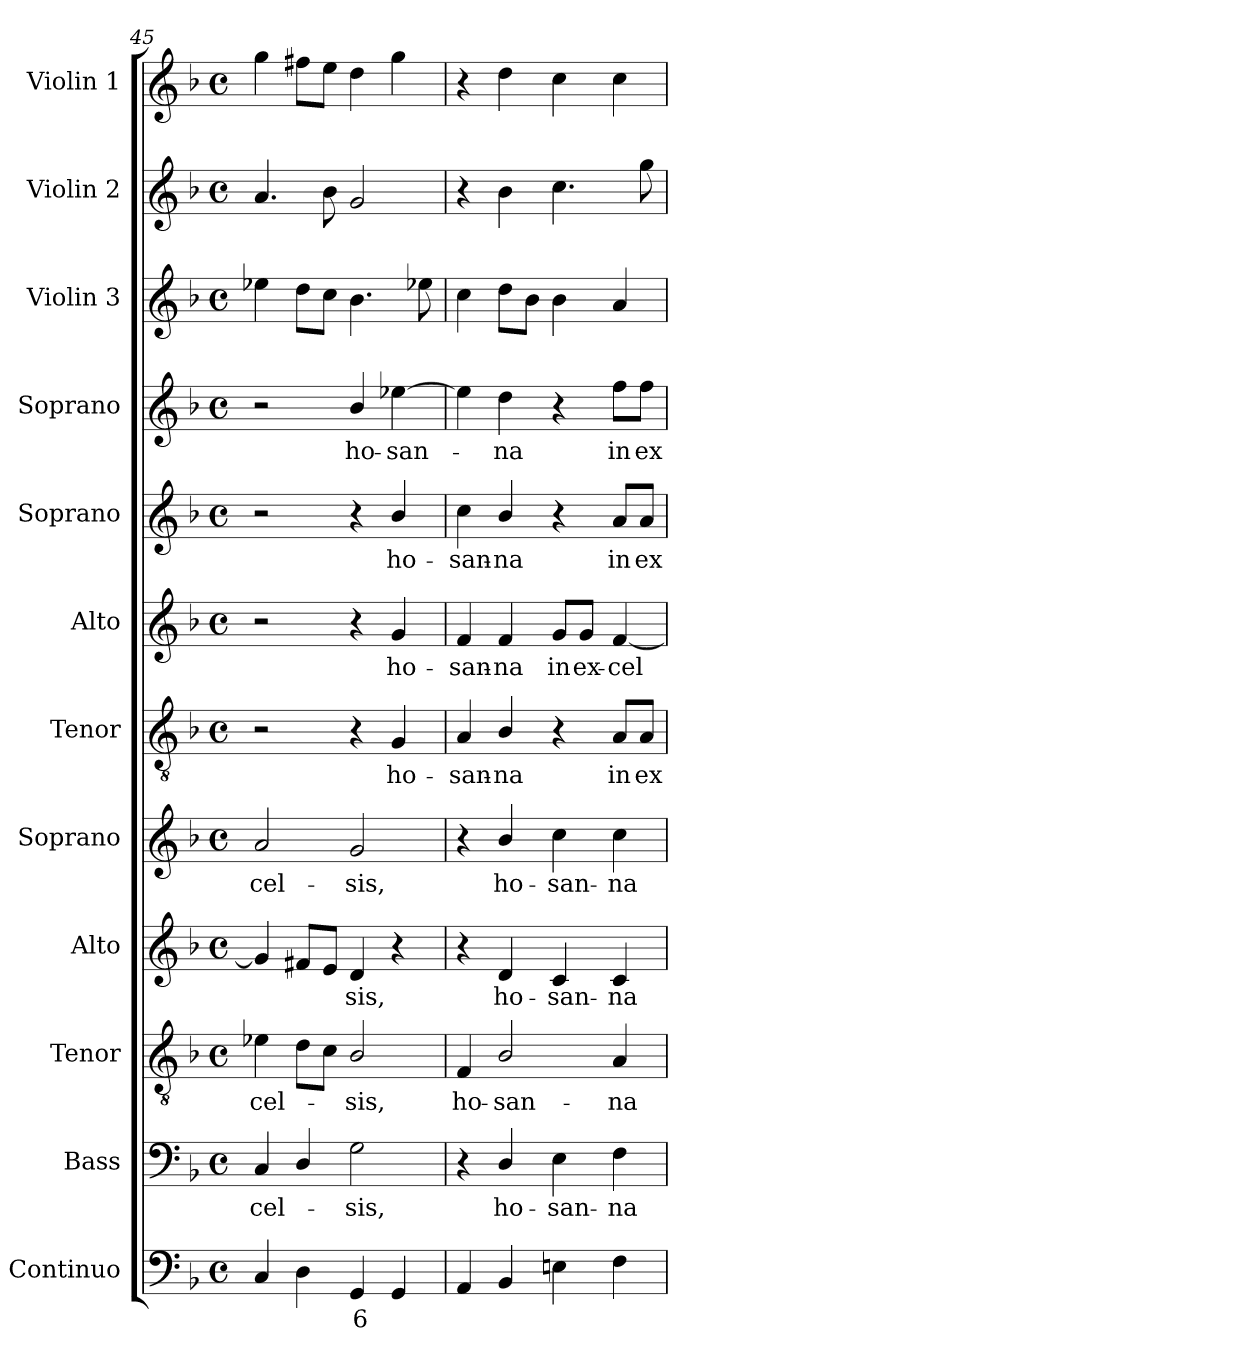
**kern	**text	**kern	**text	**kern	**text	**kern	**text	**kern	**text	**kern	**text	**kern	**text	**kern	**text	**kern	**text	**kern	**kern	**kern
*part12	*part12	*part11	*part11	*part10	*part10	*part9	*part9	*part8	*part8	*part7	*part7	*part6	*part6	*part5	*part5	*part4	*part4	*part3	*part2	*part1
*staff12	*staff12	*staff11	*staff11	*staff10	*staff10	*staff9	*staff9	*staff8	*staff8	*staff7	*staff7	*staff6	*staff6	*staff5	*staff5	*staff4	*staff4	*staff3	*staff2	*staff1
*I"Continuo	*	*I"Bass	*	*I"Tenor	*	*I"Alto	*	*I"Soprano	*	*I"Tenor	*	*I"Alto	*	*I"Soprano	*	*I"Soprano	*	*I"Violin 3	*I"Violin 2	*I"Violin 1
*I'Cont.	*	*I'B.	*	*I'T.	*	*I'A.	*	*I'S.	*	*I'T.	*	*I'A.	*	*I'S.	*	*I'S.	*	*I'Vln. 3	*I'Vln. 2	*I'Vln. 1
!!LO:PB:g=z
*clefF4	*	*clefF4	*	*clefGv2	*	*clefG2	*	*clefG2	*	*clefGv2	*	*clefG2	*	*clefG2	*	*clefG2	*	*clefG2	*clefG2	*clefG2
*	*	*	*	*ITrd7c12	*	*	*	*	*	*ITrd7c12	*	*	*	*	*	*	*	*	*	*
*k[b-]	*	*k[b-]	*	*k[b-]	*	*k[b-]	*	*k[b-]	*	*k[b-]	*	*k[b-]	*	*k[b-]	*	*k[b-]	*	*k[b-]	*k[b-]	*k[b-]
*F:	*	*F:	*	*F:	*	*F:	*	*F:	*	*F:	*	*F:	*	*F:	*	*F:	*	*F:	*F:	*F:
*M4/4	*	*M4/4	*	*M4/4	*	*M4/4	*	*M4/4	*	*M4/4	*	*M4/4	*	*M4/4	*	*M4/4	*	*M4/4	*M4/4	*M4/4
*met(c)	*	*met(c)	*	*met(c)	*	*met(c)	*	*met(c)	*	*met(c)	*	*met(c)	*	*met(c)	*	*met(c)	*	*met(c)	*met(c)	*met(c)
=45	=45	=45	=45	=45	=45	=45	=45	=45	=45	=45	=45	=45	=45	=45	=45	=45	=45	=45	=45	=45
!	!	!	!LO:LY:b:color=#000000	!	!	!	!	!	!	!	!	!	!	!	!	!	!	!	!	!
!	!	!	!	!	!LO:LY:b:color=#000000	!	!	!	!	!	!	!	!	!	!	!	!	!	!	!
!	!	!	!	!	!	!	!	!	!LO:LY:b:color=#000000	!	!	!	!	!	!	!	!	!	!	!
4Ci/	.	4Ci/	-cel-	4E-Xi\	-cel-	4gi/]	.	2ai/	-cel-	2r	.	2r	.	2r	.	2r	.	4ee-Xi\	4.ai/	4ggi\
4Di\	.	4Di/	.	8Di\L	.	8f#Xi/L	.	.	.	.	.	.	.	.	.	.	.	8ddi\L	.	8ff#Xi\L
.	.	.	.	8Ci\J	.	8ei/J	.	.	.	.	.	.	.	.	.	.	.	8cci\J	8b-i\	8eei\J
!	!LO:LY:b:color=#000000	!	!	!	!	!	!	!	!	!	!	!	!	!	!	!	!	!	!	!
!	!	!	!LO:LY:b:color=#000000	!	!	!	!	!	!	!	!	!	!	!	!	!	!	!	!	!
!	!	!	!	!	!LO:LY:b:color=#000000	!	!	!	!	!	!	!	!	!	!	!	!	!	!	!
!	!	!	!	!	!	!	!LO:LY:b:color=#000000	!	!	!	!	!	!	!	!	!	!	!	!	!
!	!	!	!	!	!	!	!	!	!LO:LY:b:color=#000000	!	!	!	!	!	!	!	!	!	!	!
!	!	!	!	!	!	!	!	!	!	!	!	!	!	!	!	!	!LO:LY:b:color=#000000	!	!	!
4GGi/	6	2Gi\	-sis,	2BB-i/	-sis,	4di/	-sis,	2gi/	-sis,	4r	.	4r	.	4r	.	4b-i/	ho-	4.b-i\	2gi/	4ddi\
!	!	!	!	!	!	!	!	!	!	!	!LO:LY:b:color=#000000	!	!	!	!	!	!	!	!	!
!	!	!	!	!	!	!	!	!	!	!	!	!	!LO:LY:b:color=#000000	!	!	!	!	!	!	!
!	!	!	!	!	!	!	!	!	!	!	!	!	!	!	!LO:LY:b:color=#000000	!	!	!	!	!
!	!	!	!	!	!	!	!	!	!	!	!	!	!	!	!	!	!LO:LY:b:color=#000000	!	!	!
4GGi/	.	.	.	.	.	4r	.	.	.	4GGi/	ho-	4gi/	ho-	4b-i/	ho-	[>4ee-Xi\	-san-	.	.	4ggi\
.	.	.	.	.	.	.	.	.	.	.	.	.	.	.	.	.	.	8ee-Xi\	.	.
=46	=46	=46	=46	=46	=46	=46	=46	=46	=46	=46	=46	=46	=46	=46	=46	=46	=46	=46	=46	=46
!	!	!	!	!	!LO:LY:b:color=#000000	!	!	!	!	!	!	!	!	!	!	!	!	!	!	!
!	!	!	!	!	!	!	!	!	!	!	!LO:LY:b:color=#000000	!	!	!	!	!	!	!	!	!
!	!	!	!	!	!	!	!	!	!	!	!	!	!LO:LY:b:color=#000000	!	!	!	!	!	!	!
!	!	!	!	!	!	!	!	!	!	!	!	!	!	!	!LO:LY:b:color=#000000	!	!	!	!	!
4AAi/	.	4r	.	4FFi/	ho-	4r	.	4r	.	4AAi/	-san-	4fi/	-san-	4cci\	-san-	4ee-i\]	.	4cci\	4r	4r
!	!	!	!LO:LY:b:color=#000000	!	!	!	!	!	!	!	!	!	!	!	!	!	!	!	!	!
!	!	!	!	!	!LO:LY:b:color=#000000	!	!	!	!	!	!	!	!	!	!	!	!	!	!	!
!	!	!	!	!	!	!	!LO:LY:b:color=#000000	!	!	!	!	!	!	!	!	!	!	!	!	!
!	!	!	!	!	!	!	!	!	!LO:LY:b:color=#000000	!	!	!	!	!	!	!	!	!	!	!
!	!	!	!	!	!	!	!	!	!	!	!LO:LY:b:color=#000000	!	!	!	!	!	!	!	!	!
!	!	!	!	!	!	!	!	!	!	!	!	!	!LO:LY:b:color=#000000	!	!	!	!	!	!	!
!	!	!	!	!	!	!	!	!	!	!	!	!	!	!	!LO:LY:b:color=#000000	!	!	!	!	!
!	!	!	!	!	!	!	!	!	!	!	!	!	!	!	!	!	!LO:LY:b:color=#000000	!	!	!
4BB-i/	.	4Di/	ho-	2BB-i/	-san-	4di/	ho-	4b-i/	ho-	4BB-i/	-na	4fi/	-na	4b-i/	-na	4ddi\	-na	8ddi\L	4b-i\	4ddi\
.	.	.	.	.	.	.	.	.	.	.	.	.	.	.	.	.	.	8b-i\J	.	.
!	!	!	!LO:LY:b:color=#000000	!	!	!	!	!	!	!	!	!	!	!	!	!	!	!	!	!
!	!	!	!	!	!	!	!LO:LY:b:color=#000000	!	!	!	!	!	!	!	!	!	!	!	!	!
!	!	!	!	!	!	!	!	!	!LO:LY:b:color=#000000	!	!	!	!	!	!	!	!	!	!	!
!	!	!	!	!	!	!	!	!	!	!	!	!	!LO:LY:b:color=#000000	!	!	!	!	!	!	!
4Eni\	.	4Ei\	-san-	.	.	4ci/	-san-	4cci\	-san-	4r	.	8gi/L	in	4r	.	4r	.	4b-i\	4.cci\	4cci\
!	!	!	!	!	!	!	!	!	!	!	!	!	!LO:LY:b:color=#000000	!	!	!	!	!	!	!
.	.	.	.	.	.	.	.	.	.	.	.	8gi/J	ex-	.	.	.	.	.	.	.
!	!	!	!LO:LY:b:color=#000000	!	!	!	!	!	!	!	!	!	!	!	!	!	!	!	!	!
!	!	!	!	!	!LO:LY:b:color=#000000	!	!	!	!	!	!	!	!	!	!	!	!	!	!	!
!	!	!	!	!	!	!	!LO:LY:b:color=#000000	!	!	!	!	!	!	!	!	!	!	!	!	!
!	!	!	!	!	!	!	!	!	!LO:LY:b:color=#000000	!	!	!	!	!	!	!	!	!	!	!
!	!	!	!	!	!	!	!	!	!	!	!LO:LY:b:color=#000000	!	!	!	!	!	!	!	!	!
!	!	!	!	!	!	!	!	!	!	!	!	!	!LO:LY:b:color=#000000	!	!	!	!	!	!	!
!	!	!	!	!	!	!	!	!	!	!	!	!	!	!	!LO:LY:b:color=#000000	!	!	!	!	!
!	!	!	!	!	!	!	!	!	!	!	!	!	!	!	!	!	!LO:LY:b:color=#000000	!	!	!
4Fi\	.	4Fi\	-na	4AAi/	-na	4ci/	-na	4cci\	-na	8AAi/L	in	[<4fi/	-cel-	8ai/L	in	8ffi\L	in	4ai/	.	4cci\
!	!	!	!	!	!	!	!	!	!	!	!LO:LY:b:color=#000000	!	!	!	!	!	!	!	!	!
!	!	!	!	!	!	!	!	!	!	!	!	!	!	!	!LO:LY:b:color=#000000	!	!	!	!	!
!	!	!	!	!	!	!	!	!	!	!	!	!	!	!	!	!	!LO:LY:b:color=#000000	!	!	!
.	.	.	.	.	.	.	.	.	.	8AAi/J	ex-	.	.	8ai/J	ex-	8ffi\J	ex-	.	8ggi\	.
=	=	=	=	=	=	=	=	=	=	=	=	=	=	=	=	=	=	=	=	=
*-	*-	*-	*-	*-	*-	*-	*-	*-	*-	*-	*-	*-	*-	*-	*-	*-	*-	*-	*-	*-
